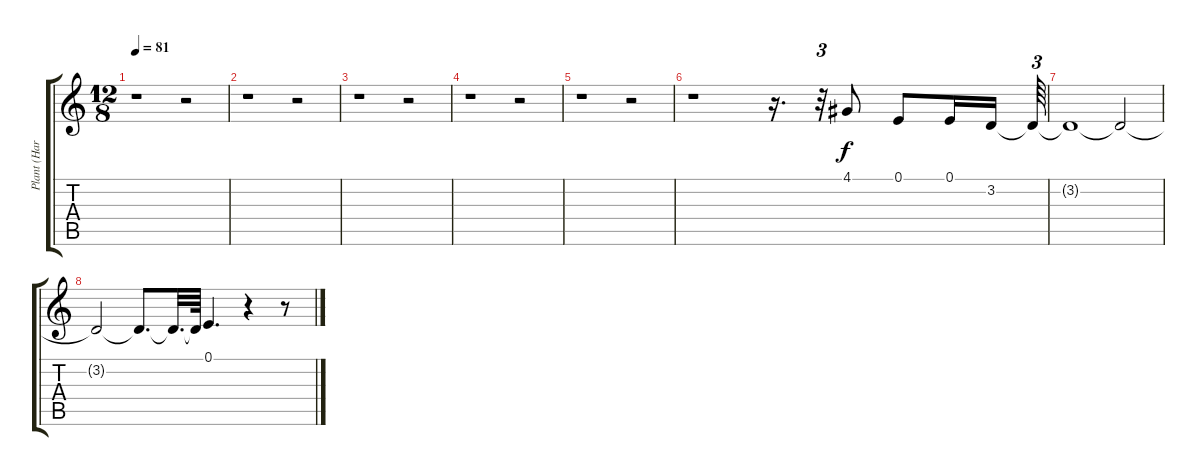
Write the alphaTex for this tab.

\track ("Plant (Harmonica)" "Plant (Har") {instrument harmonica}
\staff {score tabs}
\tuning (E4 B3 G3 D3 A2 E2) {hide}
\ts (12 8)
\tempo 81
\clef g2
\ks c
r.1{dy f} r.2 |
r.1 r.2 |
r.1 r.2 |
r.1 r.2 |
r.1 r.2 |
r.1 r.16{d} r.32{tu (3 2)} 4.1.8 0.1.8 0.1.16 3.2.16{beam splitsecondary} 3.2{t}.64{tu (3 2)} |
3.2{t}.1 3.2{t}.2 |
3.2{t}.2 3.2{t}.8{d} 3.2{t}.32{d} 3.2{t}.64 0.1.4{d} r.4 r.8
